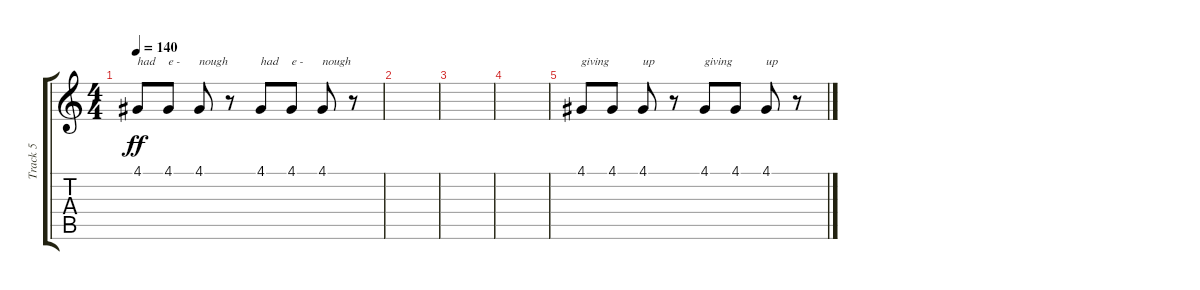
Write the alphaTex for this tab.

\track ("Track 5" "Track 5") {instrument trumpet}
\staff {score tabs}
\tuning (E4 B3 G3 D3 A2 E2) {hide}
\ts (4 4)
\tempo 140
\clef g2
\ks c
4.1.8{txt "had" dy ff} 4.1.8{txt "e -"} 4.1.8{txt "nough"} r.8 4.1.8{txt "had"} 4.1.8{txt "e -"} 4.1.8{txt "nough"} r.8 |
|
|
|
4.1.8{txt "giving"} 4.1.8 4.1.8{txt "up"} r.8 4.1.8{txt "giving"} 4.1.8 4.1.8{txt "up"} r.8
